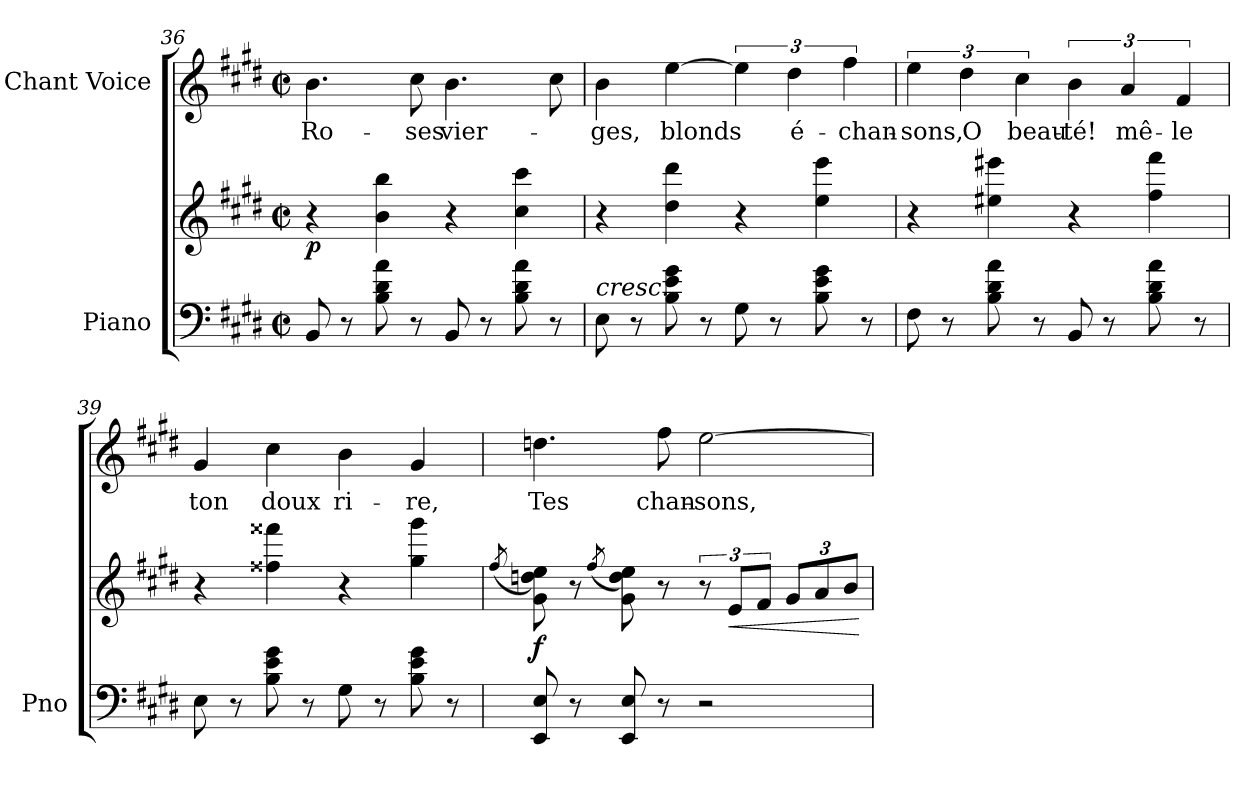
**kern	**kern	**dynam	**kern	**text
*part2	*part2	*part2	*part1	*part1
*staff3	*staff2	*staff2/3	*staff1	*staff1
*I"Piano	*	*	*I"Chant Voice	*
*I'Pno	*	*	*	*
*clefF4	*clefG2	*	*clefG2	*
*k[f#c#g#d#]	*k[f#c#g#d#]	*	*k[f#c#g#d#]	*
*M2/2	*M2/2	*	*M2/2	*
*met(c|)	*met(c|)	*	*met(c|)	*
=36	=36	=36	=36	=36
!	!	!LO:DY:b	!	!LO:LY:b
8BB/	4r	p	4.b\	Ro-
8r	.	.	.	.
8B\ 8d#\ 8a\	4b\ 4bb\	.	.	.
!	!	!	!	!LO:LY:b
8r	.	.	8cc#\	-ses
!	!	!	!	!LO:LY:b
8BB/	4r	.	4.b\	vier-
8r	.	.	.	.
8B\ 8d#\ 8a\	4cc#\ 4ccc#\	.	.	.
8r	.	.	8cc#\	.
=37	=37	=37	=37	=37
!LO:TX:a:i:t=cresc.	!	!	!	!
!	!	!	!	!LO:LY:b
8E\	4r	.	4b\	-ges,
8r	.	.	.	.
!	!	!	!	!LO:LY:b
8B\ 8e\ 8g#\	4dd#\ 4ddd#\	.	[4ee\	blonds
8r	.	.	.	.
8G#\	4r	.	6ee\]	.
8r	.	.	.	.
!	!	!	!	!LO:LY:b
.	.	.	6dd#\	é-
8B\ 8e\ 8g#\	4ee\ 4eee\	.	.	.
!	!	!	!	!LO:LY:b
.	.	.	6ff#\	-chan-
8r	.	.	.	.
=38	=38	=38	=38	=38
!	!	!	!	!LO:LY:b
8F#\	4r	.	6ee\	-sons,
8r	.	.	.	.
!	!	!	!	!LO:LY:b
.	.	.	6dd#\	O
8B\ 8d#\ 8a\	4ee#X\ 4eee#X\	.	.	.
!	!	!	!	!LO:LY:b
.	.	.	6cc#\	beau-
8r	.	.	.	.
!	!	!	!	!LO:LY:b
8BB/	4r	.	6b\	-té!
8r	.	.	.	.
!	!	!	!	!LO:LY:b
.	.	.	6a/	mê-
8B\ 8d#\ 8a\	4ff#\ 4fff#\	.	.	.
!	!	!	!	!LO:LY:b
.	.	.	6f#/	-le
8r	.	.	.	.
!!LO:LB:g=z
=39	=39	=39	=39	=39
!	!	!	!	!LO:LY:b
8E\	4r	.	4g#/	ton
8r	.	.	.	.
!	!	!	!	!LO:LY:b
8B\ 8e\ 8g#\	4ff##X\ 4fff##X\	.	4cc#\	doux
8r	.	.	.	.
!	!	!	!	!LO:LY:b
8G#\	4r	.	4b\	ri-
8r	.	.	.	.
!	!	!	!	!LO:LY:b
8B\ 8e\ 8g#\	4gg#\ 4ggg#\	.	4g#/	-re,
8r	.	.	.	.
=40	=40	=40	=40	=40
.	(>8qff#/	.	.	.
!	!	!LO:DY:b	!	!LO:LY:b
8EE/ 8E/	8g#\ 8ddn\ 8ee\)	f	4.ddn\	Tes
8r	8r	.	.	.
.	(>8qff#/	.	.	.
8EE/ 8E/	8g#\ 8dd\ 8ee\)	.	.	.
!	!	!	!	!LO:LY:b
8r	8r	.	8ff#\	chan-
!	!	!	!	!LO:LY:b
2r	12r	.	[2ee\	-sons,
!	!	!LO:HP:b	!	!
.	12e/L	<	.	.
.	12f#/J	.	.	.
.	12g#/L	.	.	.
.	12a/	.	.	.
.	12b/J	.	.	.
.	.	[	.	.
=	=	=	=	=
*-	*-	*-	*-	*-
